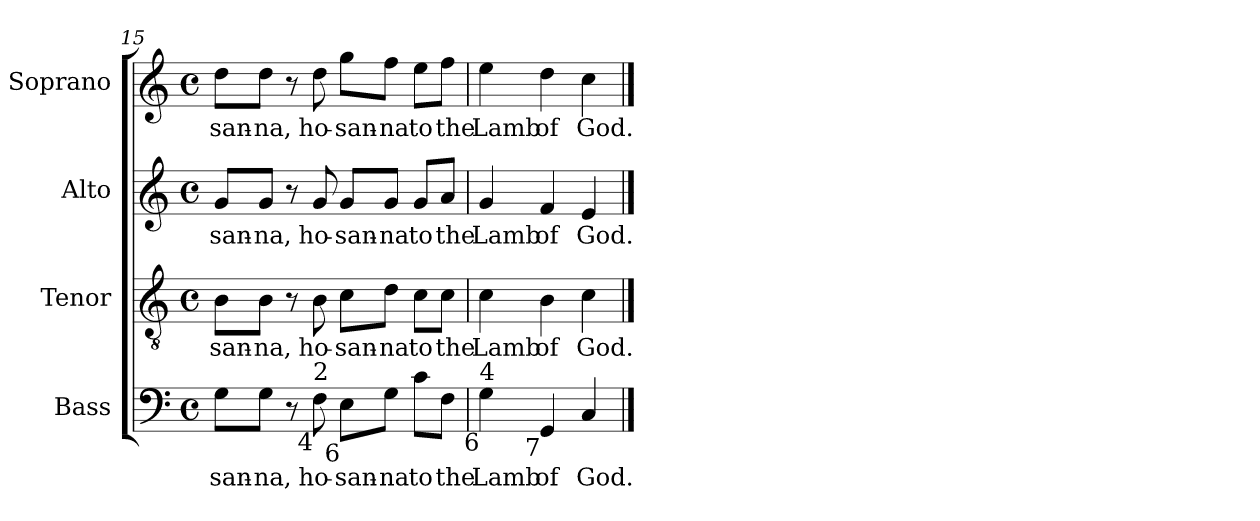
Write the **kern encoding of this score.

**kern	**text	**kern	**text	**kern	**text	**kern	**text
*part4	*part4	*part3	*part3	*part2	*part2	*part1	*part1
*staff4	*staff4	*staff3	*staff3	*staff2	*staff2	*staff1	*staff1
*I"Bass	*	*I"Tenor	*	*I"Alto	*	*I"Soprano	*
*I'B.	*	*I'T.	*	*I'A.	*	*I'S.	*
*clefF4	*	*clefGv2	*	*clefG2	*	*clefG2	*
*	*	*ITrd7c12	*	*	*	*	*
*k[]	*	*k[]	*	*k[]	*	*k[]	*
*C:	*	*C:	*	*C:	*	*C:	*
*M4/4	*	*M4/4	*	*M4/4	*	*M4/4	*
*met(c)	*	*met(c)	*	*met(c)	*	*met(c)	*
=15	=15	=15	=15	=15	=15	=15	=15
!	!LO:LY:b:color=#000000	!	!	!	!	!	!
!	!	!	!LO:LY:b:color=#000000	!	!	!	!
!	!	!	!	!	!LO:LY:b:color=#000000	!	!
!	!	!	!	!	!	!	!LO:LY:b:color=#000000
8Gi\L	-san-	8BBi\L	-san-	8gi/L	-san-	8ddi\L	-san-
!	!LO:LY:b:color=#000000	!	!	!	!	!	!
!	!	!	!LO:LY:b:color=#000000	!	!	!	!
!	!	!	!	!	!LO:LY:b:color=#000000	!	!
!	!	!	!	!	!	!	!LO:LY:b:color=#000000
8Gi\J	-na,	8BBi\J	-na,	8gi/J	-na,	8ddi\J	-na,
8r	.	8r	.	8r	.	8r	.
!	!LO:LY:b:color=#000000	!	!	!	!	!	!
!	!	!	!LO:LY:b:color=#000000	!	!	!	!
!	!	!	!	!	!LO:LY:b:color=#000000	!	!
!LO:TX:b:rj:t=4	!	!	!	!	!	!	!
!LO:TX:t=2	!	!	!	!	!	!	!
!	!	!	!	!	!	!	!LO:LY:b:color=#000000
8Fi\	ho-	8BBi\	ho-	8gi/	ho-	8ddi\	ho-
!	!LO:LY:b:color=#000000	!	!	!	!	!	!
!	!	!	!LO:LY:b:color=#000000	!	!	!	!
!	!	!	!	!	!LO:LY:b:color=#000000	!	!
!LO:TX:b:rj:t=6	!	!	!	!	!	!	!
!	!	!	!	!	!	!	!LO:LY:b:color=#000000
8Ei\L	-san-	8Ci\L	-san-	8gi/L	-san-	8ggi\L	-san-
!	!LO:LY:b:color=#000000	!	!	!	!	!	!
!	!	!	!LO:LY:b:color=#000000	!	!	!	!
!	!	!	!	!	!LO:LY:b:color=#000000	!	!
!	!	!	!	!	!	!	!LO:LY:b:color=#000000
8Gi\J	-na	8Di\J	-na	8gi/J	-na	8ffi\J	-na
!	!LO:LY:b:color=#000000	!	!	!	!	!	!
!	!	!	!LO:LY:b:color=#000000	!	!	!	!
!	!	!	!	!	!LO:LY:b:color=#000000	!	!
!	!	!	!	!	!	!	!LO:LY:b:color=#000000
8ci\L	to	8Ci\L	to	8gi/L	to	8eei\L	to
!	!LO:LY:b:color=#000000	!	!	!	!	!	!
!	!	!	!LO:LY:b:color=#000000	!	!	!	!
!	!	!	!	!	!LO:LY:b:color=#000000	!	!
!	!	!	!	!	!	!	!LO:LY:b:color=#000000
8Fi\J	the	8Ci\J	the	8ai/J	the	8ffi\J	the
=16	=16	=16	=16	=16	=16	=16	=16
!	!LO:LY:b:color=#000000	!	!	!	!	!	!
!	!	!	!LO:LY:b:color=#000000	!	!	!	!
!	!	!	!	!	!LO:LY:b:color=#000000	!	!
!LO:TX:b:rj:t=6	!	!	!	!	!	!	!
!LO:TX:t=4	!	!	!	!	!	!	!
!	!	!	!	!	!	!	!LO:LY:b:color=#000000
4Gi\	Lamb	4Ci\	Lamb	4gi/	Lamb	4eei\	Lamb
!	!LO:LY:b:color=#000000	!	!	!	!	!	!
!	!	!	!LO:LY:b:color=#000000	!	!	!	!
!	!	!	!	!	!LO:LY:b:color=#000000	!	!
!LO:TX:b:rj:t=7	!	!	!	!	!	!	!
!	!	!	!	!	!	!	!LO:LY:b:color=#000000
4GGi/	of	4BBi\	of	4fi/	of	4ddi\	of
!	!LO:LY:b:color=#000000	!	!	!	!	!	!
!	!	!	!LO:LY:b:color=#000000	!	!	!	!
!	!	!	!	!	!LO:LY:b:color=#000000	!	!
!	!	!	!	!	!	!	!LO:LY:b:color=#000000
4Ci/	God.	4Ci\	God.	4ei/	God.	4cci\	God.
==	==	==	==	==	==	==	==
*-	*-	*-	*-	*-	*-	*-	*-
